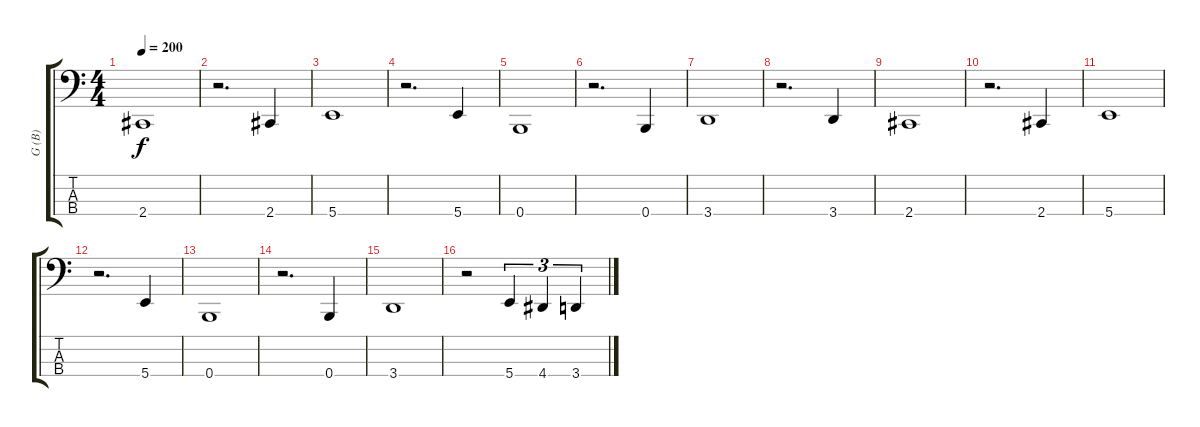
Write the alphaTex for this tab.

\track ("G (B)" "G (B)") {instrument electricbasspick}
\staff {score tabs}
\tuning (E2 B1 Gb1 B0) {hide}
\ts (4 4)
\tempo 200
\clef f4
\ks c
2.4.1{dy f} |
r.2{d} 2.4.4 |
5.4.1 |
r.2{d} 5.4.4 |
0.4.1 |
r.2{d} 0.4.4 |
3.4.1 |
r.2{d} 3.4.4 |
2.4.1 |
r.2{d} 2.4.4 |
5.4.1 |
r.2{d} 5.4.4 |
0.4.1 |
r.2{d} 0.4.4 |
3.4.1 |
r.2 5.4.4{tu (3 2)} 4.4.4{tu (3 2)} 3.4.4{tu (3 2)}
